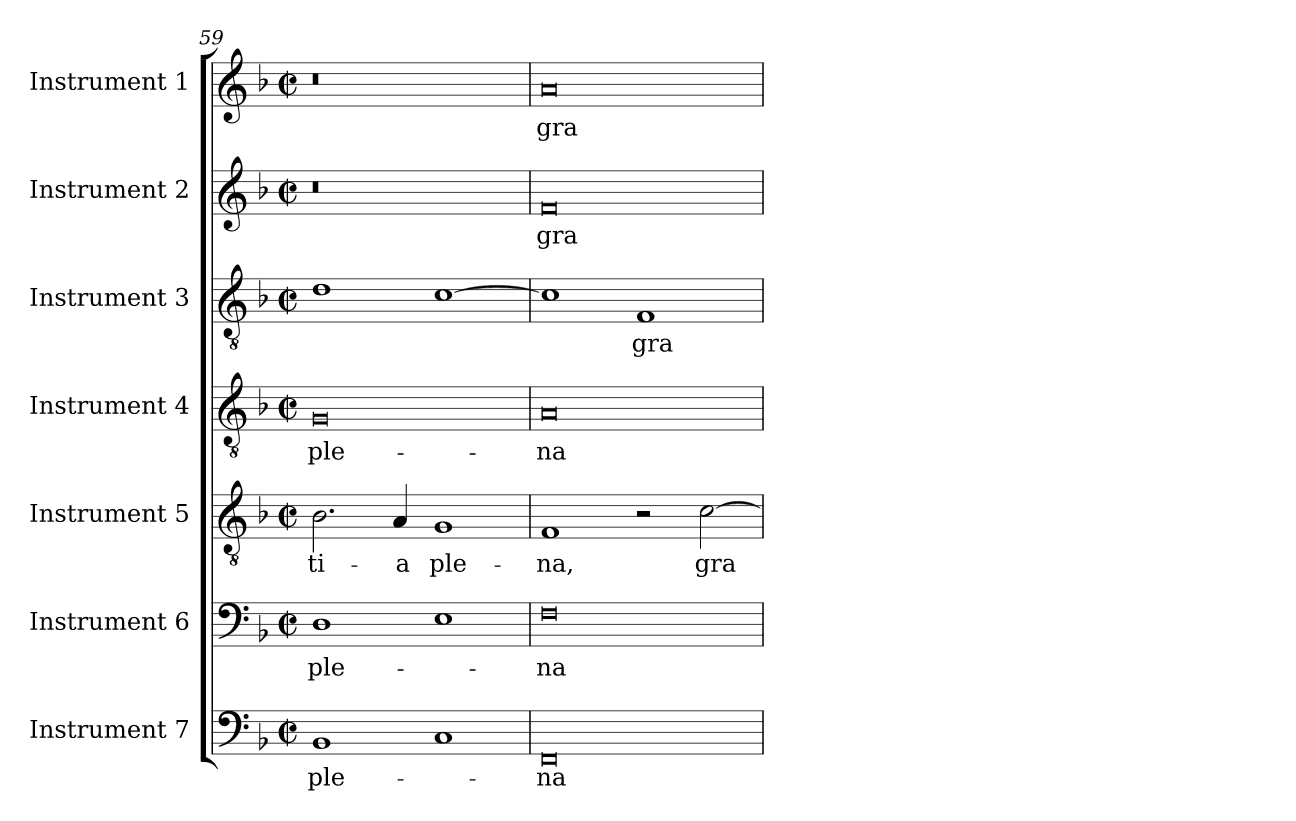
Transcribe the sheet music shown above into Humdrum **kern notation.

**kern	**text	**kern	**text	**kern	**text	**kern	**text	**kern	**text	**kern	**text	**kern	**text
*part7	*part7	*part6	*part6	*part5	*part5	*part4	*part4	*part3	*part3	*part2	*part2	*part1	*part1
*staff7	*staff7	*staff6	*staff6	*staff5	*staff5	*staff4	*staff4	*staff3	*staff3	*staff2	*staff2	*staff1	*staff1
*I"Instrument 7	*	*I"Instrument 6	*	*I"Instrument 5	*	*I"Instrument 4	*	*I"Instrument 3	*	*I"Instrument 2	*	*I"Instrument 1	*
*clefF4	*	*clefF4	*	*clefGv2	*	*clefGv2	*	*clefGv2	*	*clefG2	*	*clefG2	*
*k[b-]	*	*k[b-]	*	*k[b-]	*	*k[b-]	*	*k[b-]	*	*k[b-]	*	*k[b-]	*
*F:	*	*F:	*	*F:	*	*F:	*	*F:	*	*F:	*	*F:	*
*M2/2	*	*M2/2	*	*M2/2	*	*M2/2	*	*M2/2	*	*M2/2	*	*M2/2	*
*met(c|)	*	*met(c|)	*	*met(c|)	*	*met(c|)	*	*met(c|)	*	*met(c|)	*	*met(c|)	*
=59	=59	=59	=59	=59	=59	=59	=59	=59	=59	=59	=59	=59	=59
!	!LO:LY:b:cj	!	!LO:LY:b:cj	!	!LO:LY:b:cj	!	!LO:LY:b:cj	!	!	!	!	!	!
1BB-	ple-	1D	ple-	2.B-\	-ti-	0G	ple-	1d	.	0r	.	0r	.
!	!	!	!	!	!LO:LY:b:cj	!	!	!	!	!	!	!	!
.	.	.	.	4A/	-a	.	.	.	.	.	.	.	.
!	!	!	!	!	!LO:LY:b:cj	!	!	!	!	!	!	!	!
1C	.	1E	.	1G	ple-	.	.	[>1c	.	.	.	.	.
=60	=60	=60	=60	=60	=60	=60	=60	=60	=60	=60	=60	=60	=60
!	!LO:LY:b:cj	!	!LO:LY:b:cj	!	!LO:LY:b:cj	!	!LO:LY:b:cj	!	!	!	!LO:LY:b:cj	!	!LO:LY:b:cj
0FF	-na	0F	-na	1F	-na,	0A	-na	1c]	.	0f	gra-	0a	gra-
!	!	!	!	!	!	!	!	!	!LO:LY:b:cj	!	!	!	!
.	.	.	.	2r	.	.	.	1F	gra-	.	.	.	.
!	!	!	!	!	!LO:LY:b:cj	!	!	!	!	!	!	!	!
.	.	.	.	[>2c\	gra-	.	.	.	.	.	.	.	.
=	=	=	=	=	=	=	=	=	=	=	=	=	=
*-	*-	*-	*-	*-	*-	*-	*-	*-	*-	*-	*-	*-	*-
